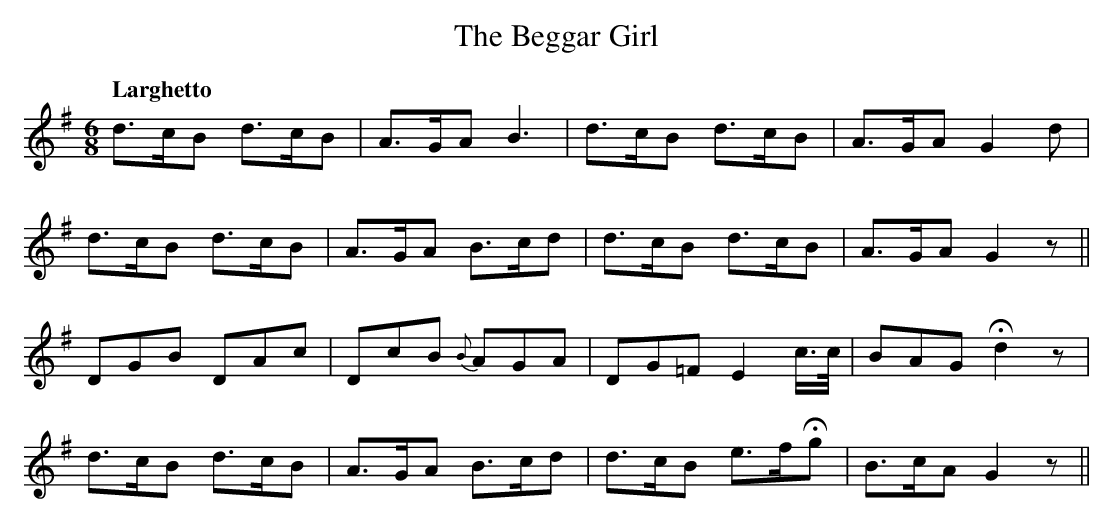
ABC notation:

X:1
T:Beggar Girl, The
M:6/8
L:1/8
Q:"Larghetto"
K:G
d>cB d>cB|A>GA B3|d>cB d>cB|A>GA G2d|
d>cB d>cB|A>GA B>cd|d>cB d>cB|A>GA G2z||
DGB DAc|DcB {B}AGA|DG=F E2 c/>c/|BAG !fermata!d2z|
d>cB d>cB|A>GA B>cd|d>cB e>f!fermata!g|B>cA G2z||
